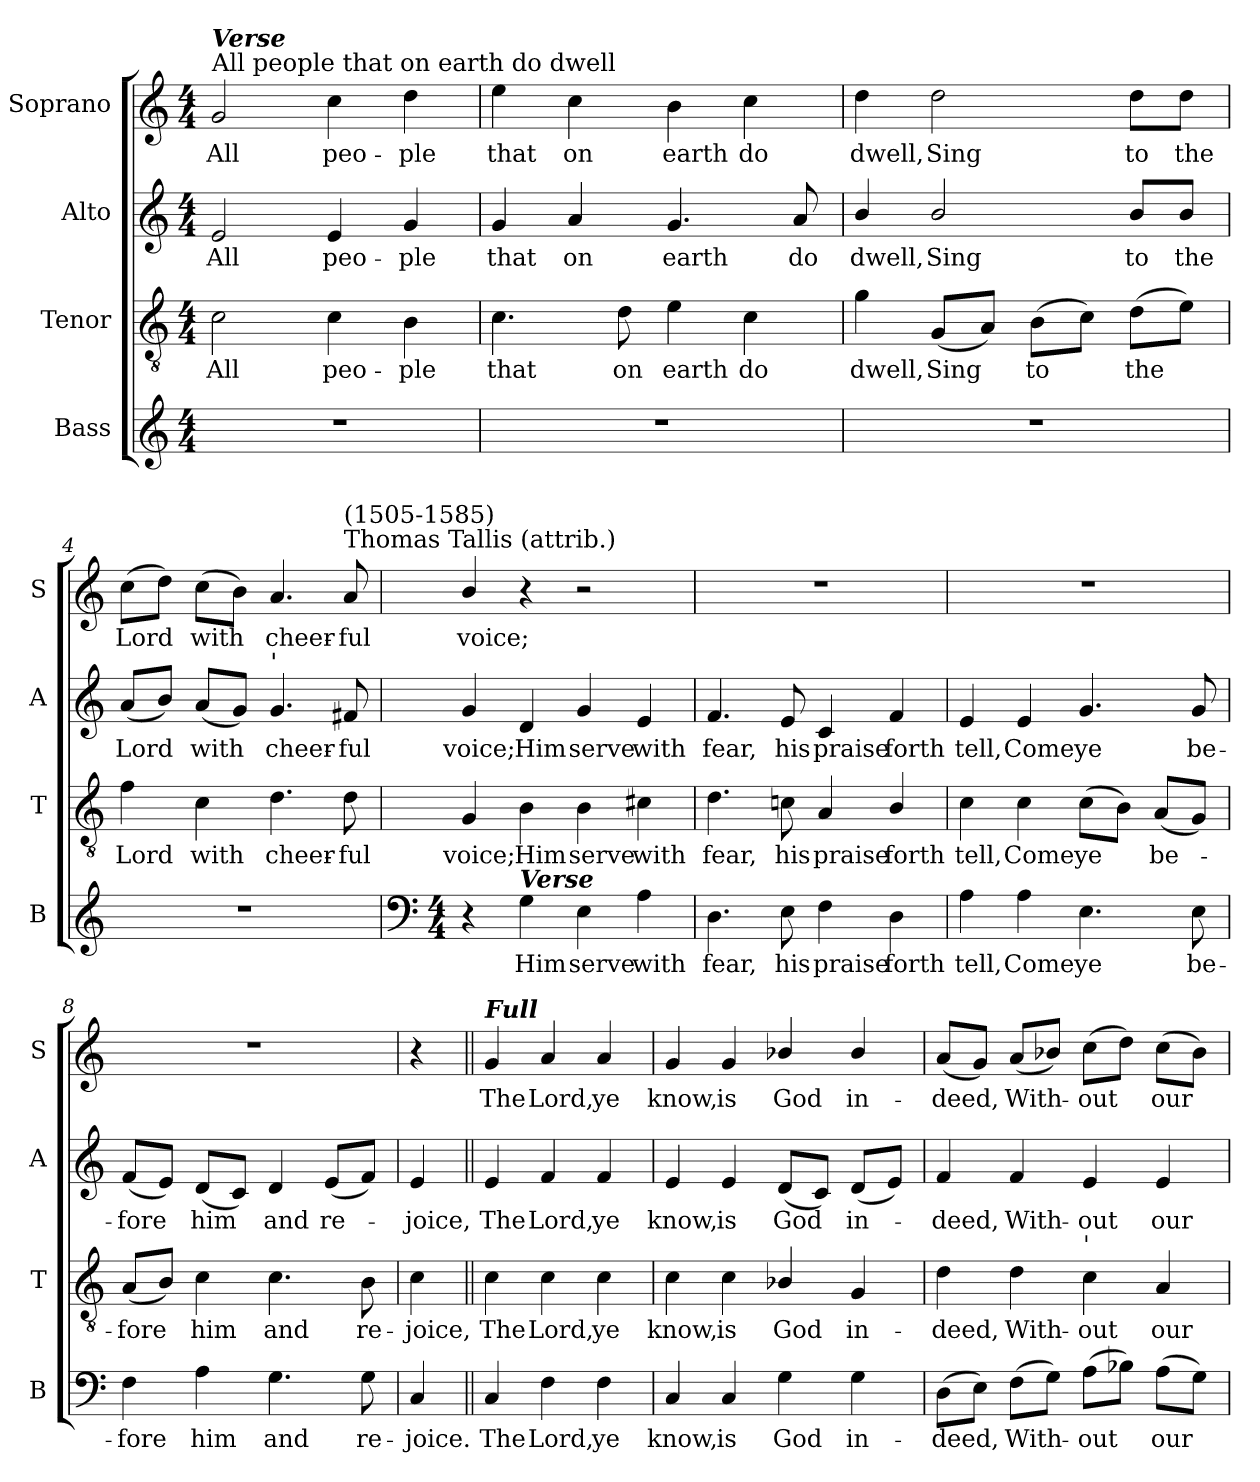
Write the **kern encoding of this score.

**kern	**text	**kern	**text	**kern	**text	**kern	**text
*part4	*part4	*part3	*part3	*part2	*part2	*part1	*part1
*staff4	*staff4	*staff3	*staff3	*staff2	*staff2	*staff1	*staff1
*I"Bass	*	*I"Tenor	*	*I"Alto	*	*I"Soprano	*
*I'B	*	*I'T	*	*I'A	*	*I'S	*
*clefG2	*	*clefGv2	*	*clefG2	*	*clefG2	*
*k[]	*	*k[]	*	*k[]	*	*k[]	*
*M4/4	*	*M4/4	*	*M4/4	*	*M4/4	*
*MM84	*	*MM84	*	*MM84	*	*MM84	*
=1	=1	=1	=1	=1	=1	=1	=1
!	!	!	!	!	!	!LO:TX:a:t=All people that on earth do dwell	!
!	!	!	!	!	!	!LO:TX:a:Bi:t=Verse	!
!	!	!	!LO:LY:b	!	!LO:LY:b	!	!LO:LY:b
1r	.	2c\	All	2e/	All	2g/	All
!	!	!	!LO:LY:b	!	!LO:LY:b	!	!LO:LY:b
.	.	4c\	peo-	4e/	peo-	4cc\	peo-
!	!	!	!LO:LY:b	!	!LO:LY:b	!	!LO:LY:b
.	.	4B\	-ple	4g/	-ple	4dd\	-ple
=2	=2	=2	=2	=2	=2	=2	=2
!	!	!	!LO:LY:b	!	!LO:LY:b	!	!LO:LY:b
1r	.	4.c\	that	4g/	that	4ee\	that
!	!	!	!	!	!LO:LY:b	!	!LO:LY:b
.	.	.	.	4a/	on	4cc\	on
!	!	!	!LO:LY:b	!	!	!	!
.	.	8d\	on	.	.	.	.
!	!	!	!LO:LY:b	!	!LO:LY:b	!	!LO:LY:b
.	.	4e\	earth	4.g/	earth	4b\	earth
!	!	!	!LO:LY:b	!	!	!	!LO:LY:b
.	.	4c\	do	.	.	4cc\	do
!	!	!	!	!	!LO:LY:b	!	!
.	.	.	.	8a/	do	.	.
=3	=3	=3	=3	=3	=3	=3	=3
!	!	!	!LO:LY:b	!	!LO:LY:b	!	!LO:LY:b
1r	.	4g\	dwell,	4b/	dwell,	4dd\	dwell,
!	!	!	!LO:LY:b	!	!LO:LY:b	!	!LO:LY:b
.	.	(<8G/L	Sing	2b/	Sing	2dd\	Sing
.	.	8A/J)	.	.	.	.	.
!	!	!	!LO:LY:b	!	!	!	!
.	.	(>8B\L	to	.	.	.	.
.	.	8c\J)	.	.	.	.	.
!	!	!	!LO:LY:b	!	!LO:LY:b	!	!LO:LY:b
.	.	(>8d\L	the	8b/L	to	8dd\L	to
!	!	!	!	!	!LO:LY:b	!	!LO:LY:b
.	.	8e\J)	.	8b/J	the	8dd\J	the
=4	=4	=4	=4	=4	=4	=4	=4
!	!	!	!LO:LY:b	!	!LO:LY:b	!	!LO:LY:b
1r	.	4f\	Lord	(<8a/L	Lord	(>8cc\L	Lord
.	.	.	.	8b/J)	.	8dd\J)	.
!	!	!	!LO:LY:b	!	!LO:LY:b	!	!LO:LY:b
.	.	4c\	with	(<8a/L	with	(>8cc\L	with
.	.	.	.	8g/J)	.	8b\J)	.
!	!	!	!	!LO:TX:a:t='	!	!	!
!	!	!	!LO:LY:b	!	!LO:LY:b	!	!LO:LY:b
.	.	4.d\	cheer-	4.g/	cheer-	4.a/	cheer-
!	!	!	!	!	!	!LO:TX:a:t=Thomas Tallis (attrib.)	!
!	!	!	!	!	!	!LO:TX:a:t=(1505-1585)	!
!	!	!	!LO:LY:b	!	!LO:LY:b	!	!LO:LY:b
.	.	8d\	-ful	8f#X/	-ful	8a/	-ful
!!LO:LB:g=z
=5	=5	=5	=5	=5	=5	=5	=5
*clefF4	*	*	*	*	*	*	*
*M4/4	*	*	*	*	*	*	*
!	!	!	!LO:LY:b	!	!LO:LY:b	!	!LO:LY:b
4r	.	4G/	voice;	4g/	voice;	4b/	voice;
!LO:TX:a:Bi:t=Verse	!	!	!	!	!	!	!
!	!LO:LY:b	!	!LO:LY:b	!	!LO:LY:b	!	!
4G\	Him	4B\	Him	4d/	Him	4r	.
!	!LO:LY:b	!	!LO:LY:b	!	!LO:LY:b	!	!
4E\	serve	4B\	serve	4g/	serve	2r	.
!	!LO:LY:b	!	!LO:LY:b	!	!LO:LY:b	!	!
4A\	with	4c#X\	with	4e/	with	.	.
=6	=6	=6	=6	=6	=6	=6	=6
!	!LO:LY:b	!	!LO:LY:b	!	!LO:LY:b	!	!
4.D\	fear,	4.d\	fear,	4.f/	fear,	1r	.
!	!LO:LY:b	!	!LO:LY:b	!	!LO:LY:b	!	!
8E\	his	8cn\	his	8e/	his	.	.
!	!LO:LY:b	!	!LO:LY:b	!	!LO:LY:b	!	!
4F\	praise	4A/	praise	4c/	praise	.	.
!	!LO:LY:b	!	!LO:LY:b	!	!LO:LY:b	!	!
4D\	forth	4B/	forth	4f/	forth	.	.
=7	=7	=7	=7	=7	=7	=7	=7
!	!LO:LY:b	!	!LO:LY:b	!	!LO:LY:b	!	!
4A\	tell,	4c\	tell,	4e/	tell,	1r	.
!	!LO:LY:b	!	!LO:LY:b	!	!LO:LY:b	!	!
4A\	Come	4c\	Come	4e/	Come	.	.
!	!LO:LY:b	!	!LO:LY:b	!	!LO:LY:b	!	!
4.E\	ye	(>8c\L	ye	4.g/	ye	.	.
.	.	8B\J)	.	.	.	.	.
!	!	!	!LO:LY:b	!	!	!	!
.	.	(<8A/L	be-	.	.	.	.
!	!LO:LY:b	!	!	!	!LO:LY:b	!	!
8E\	be-	8G/J)	.	8g/	be-	.	.
=8	=8	=8	=8	=8	=8	=8	=8
!	!LO:LY:b	!	!LO:LY:b	!	!LO:LY:b	!	!
4F\	-fore	(<8A/L	fore	(<8f/L	-fore	1r	.
.	.	8B/J)	.	8e/J)	.	.	.
!	!LO:LY:b	!	!LO:LY:b	!	!LO:LY:b	!	!
4A\	him	4c\	him	(<8d/L	him	.	.
.	.	.	.	8c/J)	.	.	.
!	!LO:LY:b	!	!LO:LY:b	!	!LO:LY:b	!	!
4.G\	and	4.c\	and	4d/	and	.	.
!	!	!	!	!	!LO:LY:b	!	!
.	.	.	.	(<8e/L	re-	.	.
!	!LO:LY:b	!	!LO:LY:b	!	!	!	!
8G\	re-	8B\	re-	8f/J)	.	.	.
=9	=9	=9	=9	=9	=9	=9	=9
!	!LO:LY:b	!	!LO:LY:b	!	!LO:LY:b	!	!
4C/	-joice.	4c\	-joice,	4e/	joice,	4r	.
!!LO:LB:g=z
=10||	=10||	=10||	=10||	=10||	=10||	=10||	=10||
!	!	!	!	!	!	!LO:TX:a:Bi:t=Full	!
!	!LO:LY:b	!	!LO:LY:b	!	!LO:LY:b	!	!LO:LY:b
4C/	The	4c\	The	4e/	The	4g/	The
!	!LO:LY:b	!	!LO:LY:b	!	!LO:LY:b	!	!LO:LY:b
4F\	Lord,	4c\	Lord,	4f/	Lord,	4a/	Lord,
!	!LO:LY:b	!	!LO:LY:b	!	!LO:LY:b	!	!LO:LY:b
4F\	ye	4c\	ye	4f/	ye	4a/	ye
=11	=11	=11	=11	=11	=11	=11	=11
!	!LO:LY:b	!	!LO:LY:b	!	!LO:LY:b	!	!LO:LY:b
4C/	know,	4c\	know,	4e/	know,	4g/	know,
!	!LO:LY:b	!	!LO:LY:b	!	!LO:LY:b	!	!LO:LY:b
4C/	is	4c\	is	4e/	is	4g/	is
!	!LO:LY:b	!	!LO:LY:b	!	!LO:LY:b	!	!LO:LY:b
4G\	God	4B-X/	God	(<8d/L	God	4b-X/	God
.	.	.	.	8c/J)	.	.	.
!	!LO:LY:b	!	!LO:LY:b	!	!LO:LY:b	!	!LO:LY:b
4G\	in-	4G/	in-	(<8d/L	in-	4b-/	in-
.	.	.	.	8e/J)	.	.	.
=12	=12	=12	=12	=12	=12	=12	=12
!	!LO:LY:b	!	!LO:LY:b	!	!LO:LY:b	!	!LO:LY:b
(>8D\L	-deed,	4d\	-deed,	4f/	deed,	(<8a/L	-deed,
8E\J)	.	.	.	.	.	8g/J)	.
!	!LO:LY:b	!	!LO:LY:b	!	!LO:LY:b	!	!LO:LY:b
(>8F\L	With-	4d\	With-	4f/	With-	(<8a/L	With-
8G\J)	.	.	.	.	.	8b-X/J)	.
!	!	!LO:TX:a:t='	!	!	!	!	!
!	!LO:LY:b	!	!LO:LY:b	!	!LO:LY:b	!	!LO:LY:b
(>8A\L	out	4c\	-out	4e/	-out	(>8cc\L	out
8B-X\J)	.	.	.	.	.	8dd\J)	.
!	!LO:LY:b	!	!LO:LY:b	!	!LO:LY:b	!	!LO:LY:b
(>8A\L	our	4A/	our	4e/	our	(>8cc\L	our
8G\J)	.	.	.	.	.	8b-\J)	.
=	=	=	=	=	=	=	=
*-	*-	*-	*-	*-	*-	*-	*-
